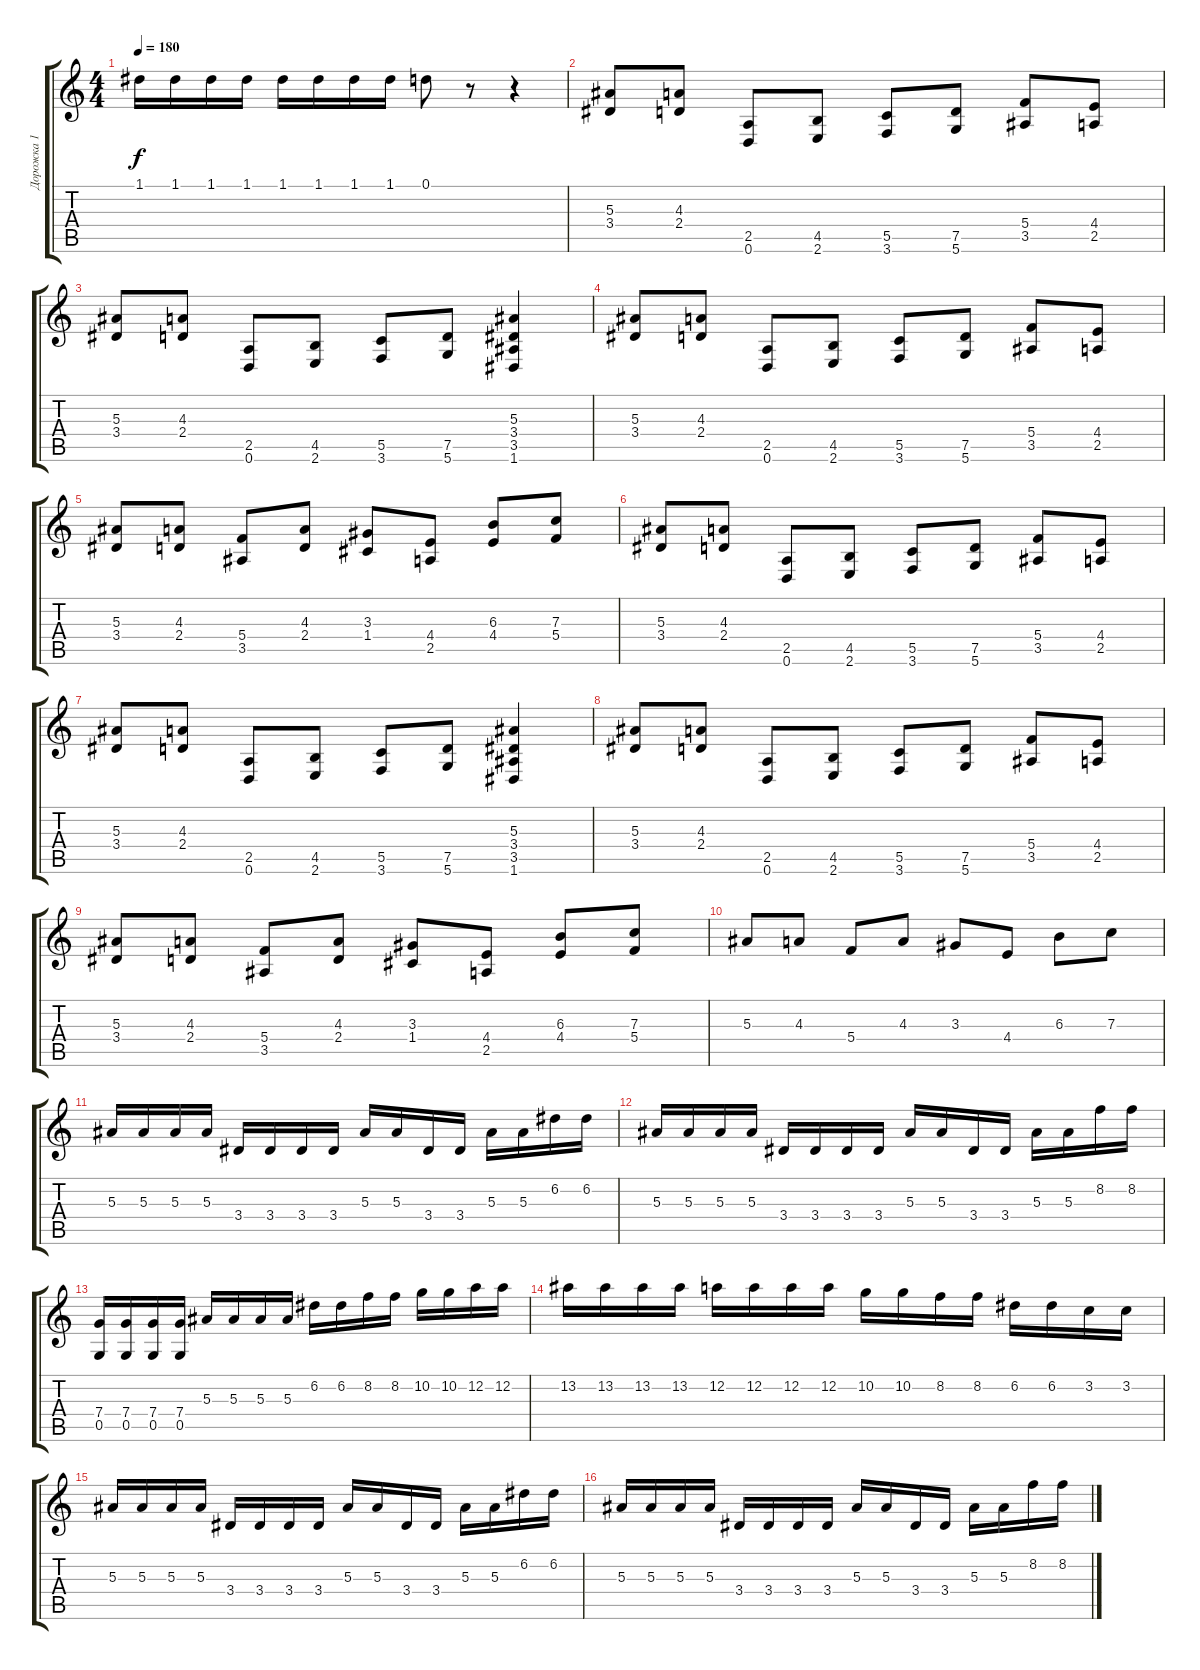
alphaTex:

\track ("Дорожка 1" "Дорожка 1") {instrument distortionguitar}
\staff {score tabs}
\tuning (D4 A3 F3 C3 G2 D2) {hide}
\ts (4 4)
\tempo 180
\clef g2
\ks c
1.1.16{dy f} 1.1.16 1.1.16 1.1.16 1.1.16 1.1.16 1.1.16 1.1.16 0.1.8 r.8 r.4 |
(5.3 3.4).8 (4.3 2.4).8 (2.5 0.6).8 (4.5 2.6).8 (5.5 3.6).8 (7.5 5.6).8 (5.4 3.5).8 (4.4 2.5).8 |
(5.3 3.4).8 (4.3 2.4).8 (2.5 0.6).8 (4.5 2.6).8 (5.5 3.6).8 (7.5 5.6).8 (5.3 3.4 3.5 1.6).4 |
(5.3 3.4).8 (4.3 2.4).8 (2.5 0.6).8 (4.5 2.6).8 (5.5 3.6).8 (7.5 5.6).8 (5.4 3.5).8 (4.4 2.5).8 |
(5.3 3.4).8 (4.3 2.4).8 (5.4 3.5).8 (4.3 2.4).8 (3.3 1.4).8 (4.4 2.5).8 (6.3 4.4).8 (7.3 5.4).8 |
(5.3 3.4).8 (4.3 2.4).8 (2.5 0.6).8 (4.5 2.6).8 (5.5 3.6).8 (7.5 5.6).8 (5.4 3.5).8 (4.4 2.5).8 |
(5.3 3.4).8 (4.3 2.4).8 (2.5 0.6).8 (4.5 2.6).8 (5.5 3.6).8 (7.5 5.6).8 (5.3 3.4 3.5 1.6).4 |
(5.3 3.4).8 (4.3 2.4).8 (2.5 0.6).8 (4.5 2.6).8 (5.5 3.6).8 (7.5 5.6).8 (5.4 3.5).8 (4.4 2.5).8 |
(5.3 3.4).8 (4.3 2.4).8 (5.4 3.5).8 (4.3 2.4).8 (3.3 1.4).8 (4.4 2.5).8 (6.3 4.4).8 (7.3 5.4).8 |
5.3.8 4.3.8 5.4.8 4.3.8 3.3.8 4.4.8 6.3.8 7.3.8 |
5.3.16 5.3.16 5.3.16 5.3.16 3.4.16 3.4.16 3.4.16 3.4.16 5.3.16 5.3.16 3.4.16 3.4.16 5.3.16 5.3.16 6.2.16 6.2.16 |
5.3.16 5.3.16 5.3.16 5.3.16 3.4.16 3.4.16 3.4.16 3.4.16 5.3.16 5.3.16 3.4.16 3.4.16 5.3.16 5.3.16 8.2.16 8.2.16 |
(7.4 0.5).16 (7.4 0.5).16 (7.4 0.5).16 (7.4 0.5).16 5.3.16 5.3.16 5.3.16 5.3.16 6.2.16 6.2.16 8.2.16 8.2.16 10.2.16 10.2.16 12.2.16 12.2.16 |
13.2.16 13.2.16 13.2.16 13.2.16 12.2.16 12.2.16 12.2.16 12.2.16 10.2.16 10.2.16 8.2.16 8.2.16 6.2.16 6.2.16 3.2.16 3.2.16 |
5.3.16 5.3.16 5.3.16 5.3.16 3.4.16 3.4.16 3.4.16 3.4.16 5.3.16 5.3.16 3.4.16 3.4.16 5.3.16 5.3.16 6.2.16 6.2.16 |
5.3.16 5.3.16 5.3.16 5.3.16 3.4.16 3.4.16 3.4.16 3.4.16 5.3.16 5.3.16 3.4.16 3.4.16 5.3.16 5.3.16 8.2.16 8.2.16
